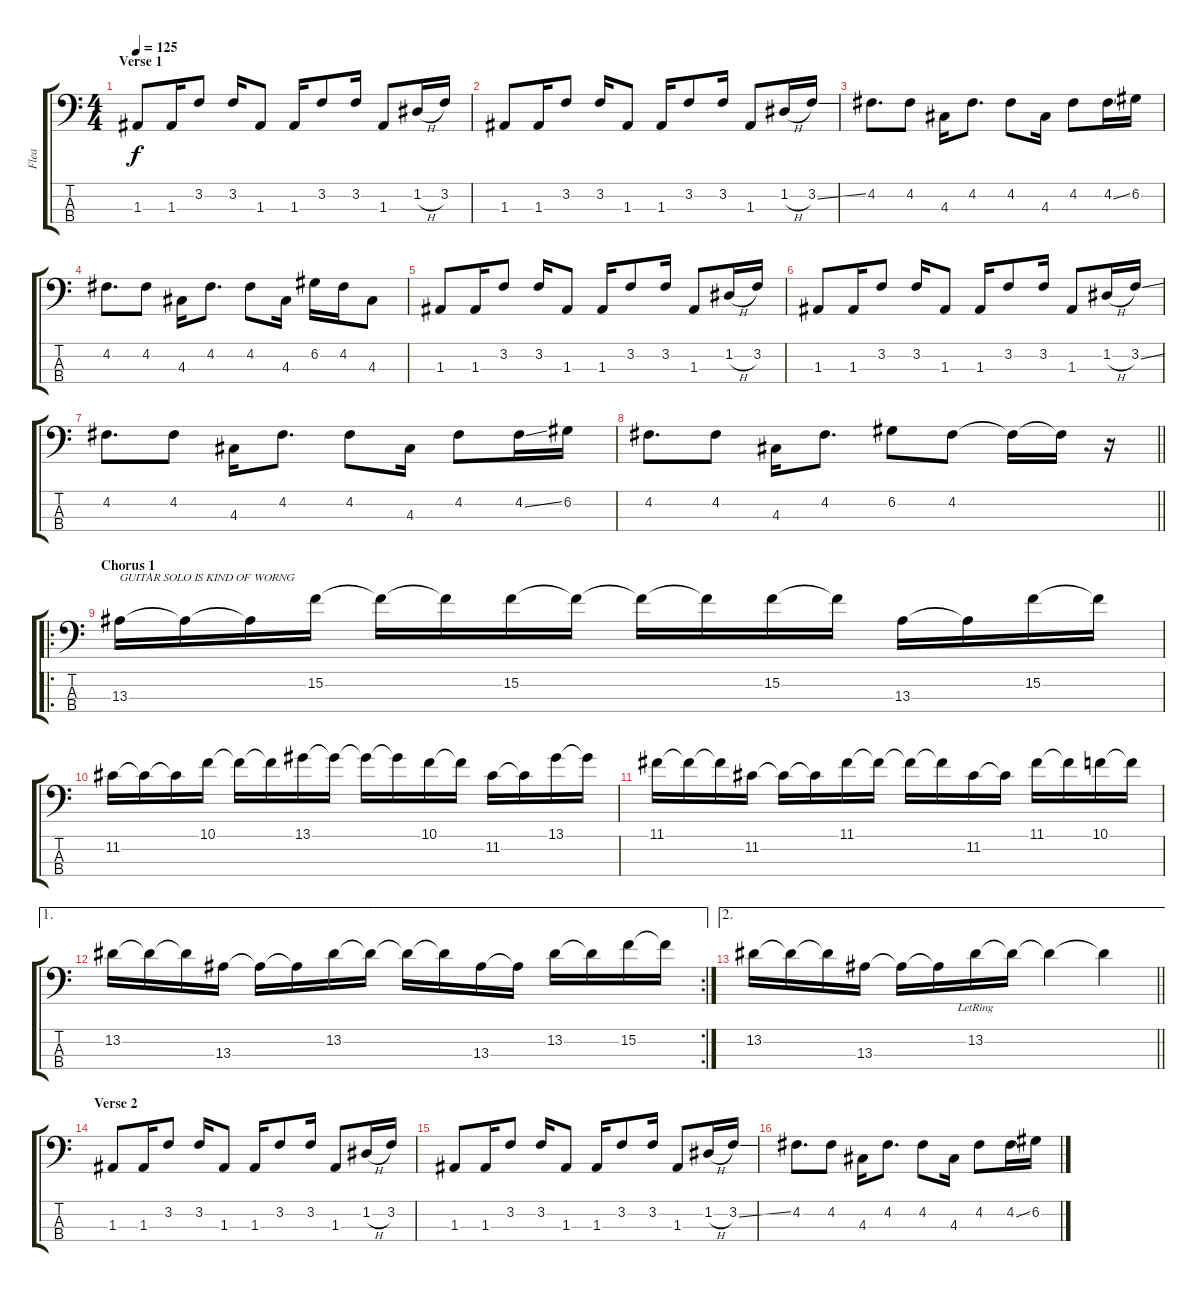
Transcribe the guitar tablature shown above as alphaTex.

\track ("Flea" "Flea") {instrument electricbassfinger}
\staff {score tabs}
\tuning (G2 D2 A1 E1) {hide}
\ts (4 4)
\section ("" "Verse 1")
\tempo 125
\clef f4
\ks c
1.3.8{dy f} 1.3.16 3.2.8 3.2.16 1.3.8 1.3.16 3.2.8 3.2.16 1.3.8 1.2{h}.16 3.2.16 |
1.3.8 1.3.16 3.2.8 3.2.16 1.3.8 1.3.16 3.2.8 3.2.16 1.3.8 1.2{h}.16 3.2{ss}.16 |
4.2.8{d} 4.2.8 4.3.16 4.2.8{d} 4.2.8 4.3.16 4.2.8 4.2{ss}.16 6.2.16 |
4.2.8{d} 4.2.8 4.3.16 4.2.8{d} 4.2.8 4.3.16 6.2.16 4.2.16 4.3.8 |
1.3.8 1.3.16 3.2.8 3.2.16 1.3.8 1.3.16 3.2.8 3.2.16 1.3.8 1.2{h}.16 3.2.16 |
1.3.8 1.3.16 3.2.8 3.2.16 1.3.8 1.3.16 3.2.8 3.2.16 1.3.8 1.2{h}.16 3.2{ss}.16 |
4.2.8{d} 4.2.8 4.3.16 4.2.8{d} 4.2.8 4.3.16 4.2.8 4.2{ss}.16 6.2.16 |
\barLineRight lightlight
4.2.8{d} 4.2.8 4.3.16 4.2.8{d} 6.2.8 4.2.8 4.2{t}.16 4.2{t}.16 r.16 |
\ro
\section ("" "Chorus 1")
13.3.16{txt "GUITAR SOLO IS KIND OF WORNG"} 13.3{t}.16 13.3{t}.16 15.2.16 15.2{t}.16 15.2{t}.16 15.2.16 15.2{t}.16 15.2{t}.16 15.2{t}.16 15.2.16 15.2{t}.16 13.3.16 13.3{t}.16 15.2.16 15.2{t}.16 |
11.2.16 11.2{t}.16 11.2{t}.16 10.1.16 10.1{t}.16 10.1{t}.16 13.1.16 13.1{t}.16 13.1{t}.16 13.1{t}.16 10.1.16 10.1{t}.16 11.2.16 11.2{t}.16 13.1.16 13.1{t}.16 |
11.1.16 11.1{t}.16 11.1{t}.16 11.2.16 11.2{t}.16 11.2{t}.16 11.1.16 11.1{t}.16 11.1{t}.16 11.1{t}.16 11.2.16 11.2{t}.16 11.1.16 11.1{t}.16 10.1.16 10.1{t}.16 |
\ae 1
\rc 2
13.2.16 13.2{t}.16 13.2{t}.16 13.3.16 13.3{t}.16 13.3{t}.16 13.2.16 13.2{t}.16 13.2{t}.16 13.2{t}.16 13.3.16 13.3{t}.16 13.2.16 13.2{t}.16 15.2.16 15.2{t}.16 |
\ae 2
\barLineRight lightlight
13.2.16 13.2{t}.16 13.2{t}.16 13.3.16 13.3{t}.16 13.3{t}.16 13.2{lr}.16 13.2{t}.16 13.2{t}.4 13.2{t}.4 |
\section ("" "Verse 2")
1.3.8 1.3.16 3.2.8 3.2.16 1.3.8 1.3.16 3.2.8 3.2.16 1.3.8 1.2{h}.16 3.2.16 |
1.3.8 1.3.16 3.2.8 3.2.16 1.3.8 1.3.16 3.2.8 3.2.16 1.3.8 1.2{h}.16 3.2{ss}.16 |
4.2.8{d} 4.2.8 4.3.16 4.2.8{d} 4.2.8 4.3.16 4.2.8 4.2{ss}.16 6.2.16
